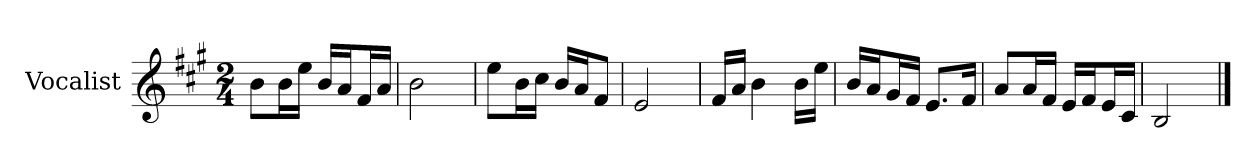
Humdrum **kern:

**kern
*part1
*staff1
*I"Vocalist
*k[f#c#g#]
*A:
*M2/4
=
8bL
16bL
16eeJJ
16bLL
16aJ
16f#L
16aJJ
=1
2b
=2
8eeL
16bL
16cc#JJ
16bLL
16aJ
8f#J
=3
2e
=4
16f#LL
16aJJ
4b
16bLL
16eeJJ
=5
16bLL
16aJ
16g#L
16f#JJ
8.eL
16f#Jk
=6
8aL
16aL
16f#JJ
16eLL
16f#J
16eL
16c#JJ
=7
2B
==
*-
